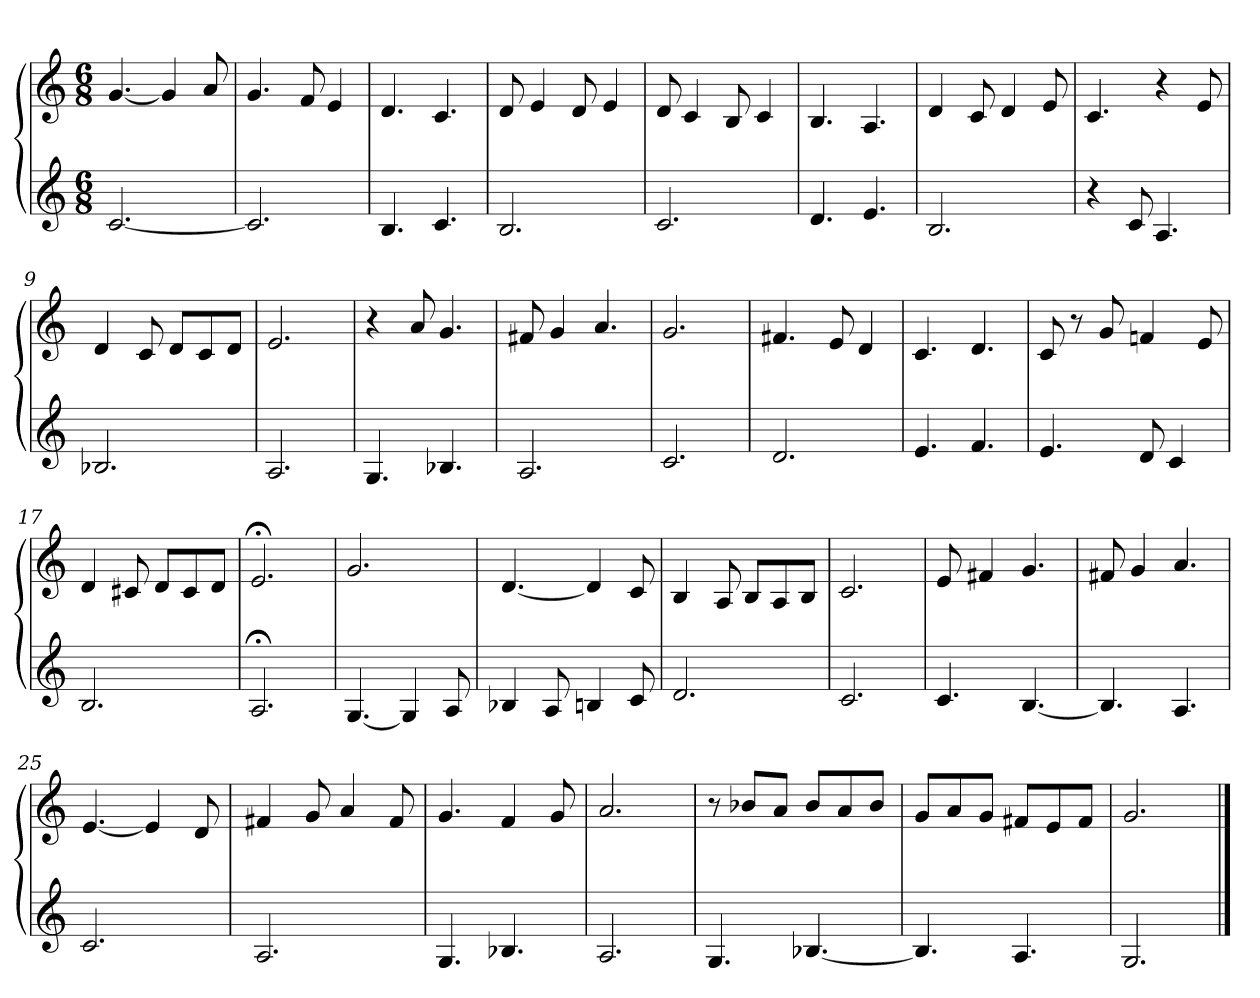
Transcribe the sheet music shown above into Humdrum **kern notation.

**kern	**kern
*part1	*part1
*staff2	*staff1
*M6/8	*M6/8
=1	=1
[2.c	[4.g
.	4g]
.	8a
=2	=2
2.c]	4.g
.	8f
.	4e
=3	=3
4.B	4.d
4.c	4.c
=4	=4
2.B	8d
.	4e
.	8d
.	4e
=5	=5
2.c	8d
.	4c
.	8B
.	4c
=6	=6
4.d	4.B
4.e	4.A
=7	=7
2.B	4d
.	8c
.	4d
.	8e
=8	=8
4r	4.c
8c	.
4.A	4r
.	8e
=9	=9
2.B-X	4d
.	8c
.	8dL
.	8c
.	8dJ
=10	=10
2.A	2.e
=11	=11
4.G	4r
.	8a
4.B-X	4.g
=12	=12
2.A	8f#X
.	4g
.	4.a
=13	=13
2.c	2.g
=14	=14
2.d	4.f#X
.	8e
.	4d
=15	=15
4.e	4.c
4.f	4.d
=16	=16
4.e	8c
.	8r
.	8g
8d	4fn
4c	.
.	8e
=17	=17
2.B	4d
.	8c#X
.	8dL
.	8c#
.	8dJ
=18	=18
2.A;<	2.e;<
=19	=19
[4.G	2.g
4G]	.
8A	.
=20	=20
4B-X	[4.d
8A	.
4Bn	4d]
8c	8c
=21	=21
2.d	4B
.	8A
.	8BL
.	8A
.	8BJ
=22	=22
2.c	2.c
=23	=23
4.c	8e
.	4f#X
[4.B	4.g
=24	=24
4.B]	8f#X
.	4g
4.A	4.a
=25	=25
2.c	[4.e
.	4e]
.	8d
=26	=26
2.A	4f#X
.	8g
.	4a
.	8f#
=27	=27
4.G	4.g
4.B-X	4f
.	8g
=28	=28
2.A	2.a
=29	=29
4.G	8r
.	8b-XL
.	8aJ
[4.B-X	8b-L
.	8a
.	8b-J
=30	=30
4.B-]	8gL
.	8a
.	8gJ
4.A	8f#XL
.	8e
.	8f#J
=31	=31
2.G	2.g
==	==
*-	*-
